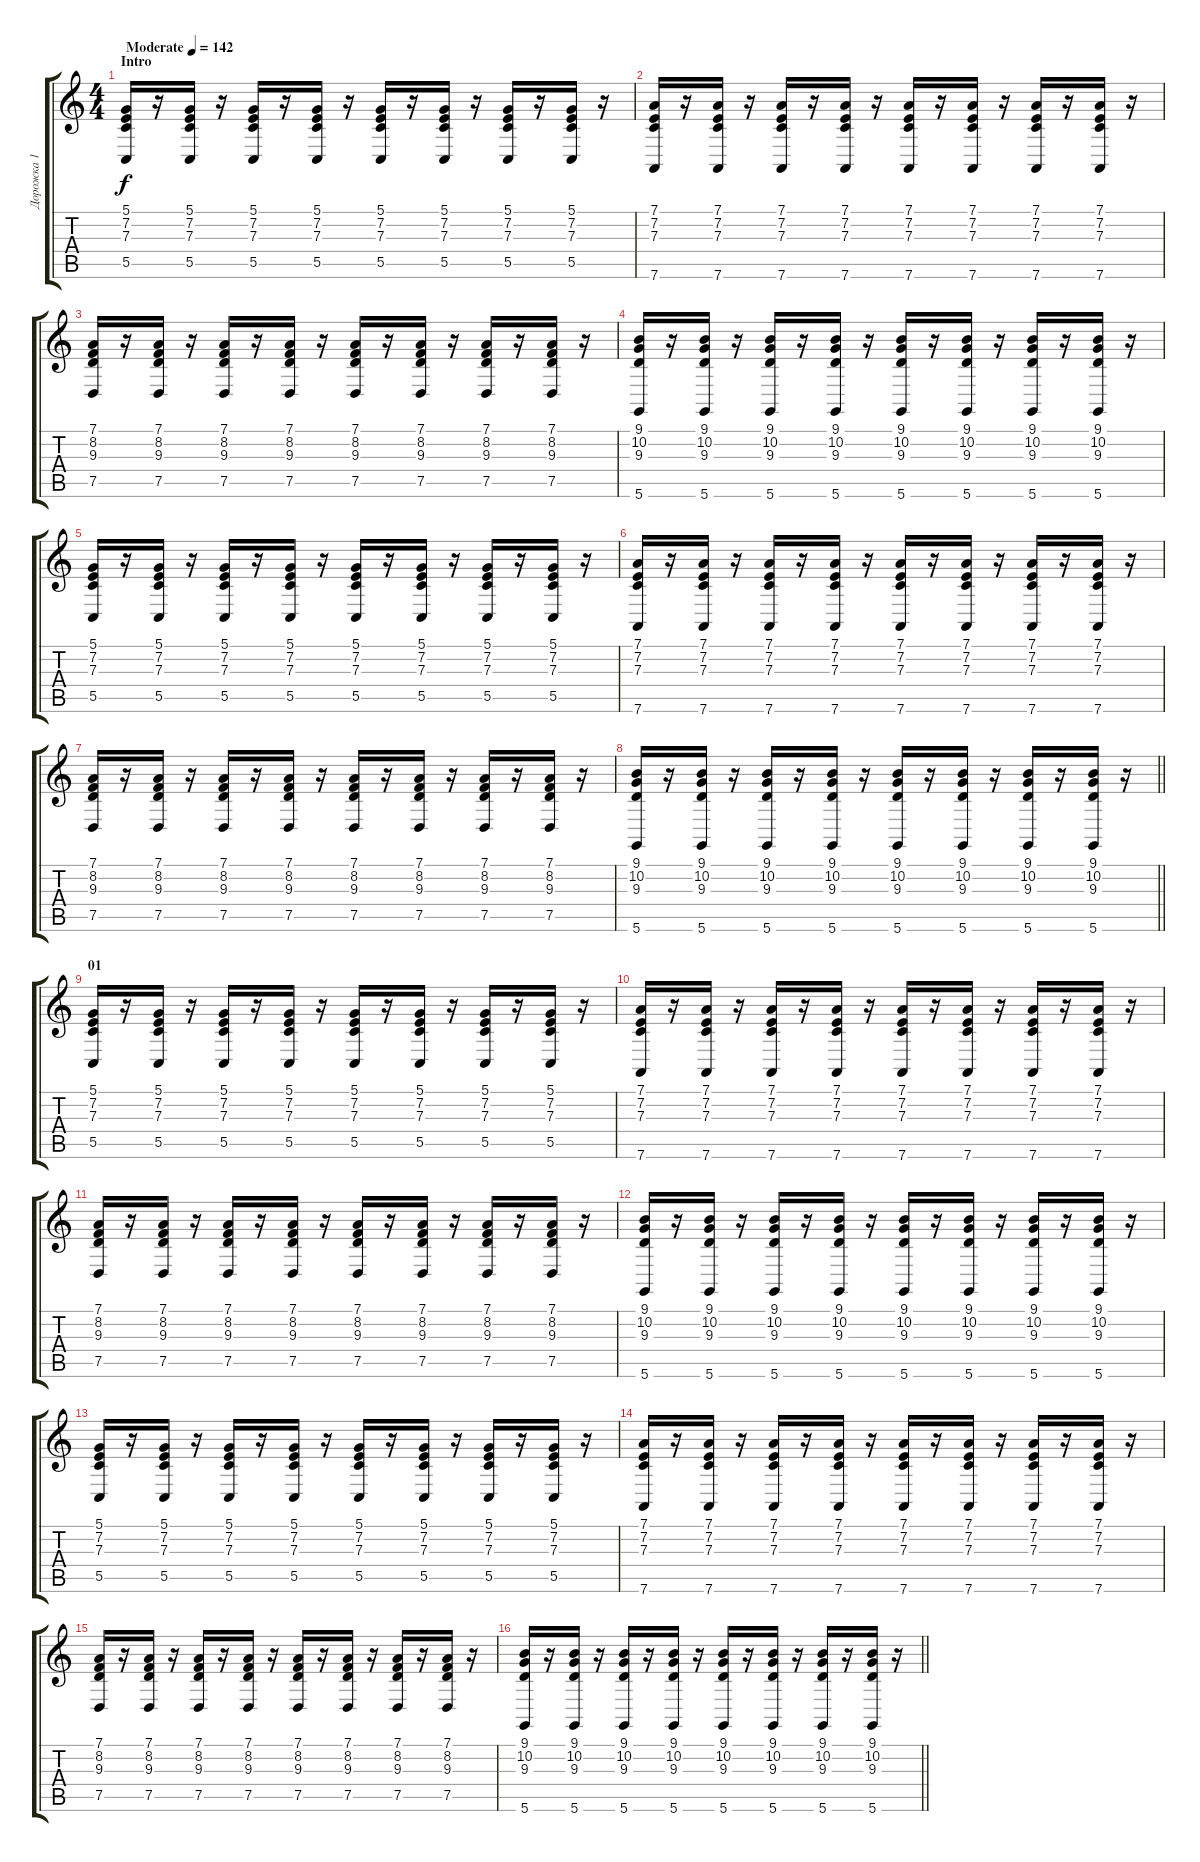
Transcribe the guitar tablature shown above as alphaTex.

\track ("Дорожка 1" "Дорожка 1") {instrument churchorgan}
\staff {score tabs}
\tuning (D4 A3 F3 C3 G2 D2) {hide}
\ts (4 4)
\section ("" "Intro")
\tempo (142 "Moderate")
\clef g2
\ks c
(5.1 7.2 7.3 5.5).16{dy f instrument churchorgan} r.16 (5.1 7.2 7.3 5.5).16 r.16 (5.1 7.2 7.3 5.5).16 r.16 (5.1 7.2 7.3 5.5).16 r.16 (5.1 7.2 7.3 5.5).16 r.16 (5.1 7.2 7.3 5.5).16 r.16 (5.1 7.2 7.3 5.5).16 r.16 (5.1 7.2 7.3 5.5).16 r.16 |
(7.1 7.2 7.3 7.6).16 r.16 (7.1 7.2 7.3 7.6).16 r.16 (7.1 7.2 7.3 7.6).16 r.16 (7.1 7.2 7.3 7.6).16 r.16 (7.1 7.2 7.3 7.6).16 r.16 (7.1 7.2 7.3 7.6).16 r.16 (7.1 7.2 7.3 7.6).16 r.16 (7.1 7.2 7.3 7.6).16 r.16 |
(7.1 8.2 9.3 7.5).16 r.16 (7.1 8.2 9.3 7.5).16 r.16 (7.1 8.2 9.3 7.5).16 r.16 (7.1 8.2 9.3 7.5).16 r.16 (7.1 8.2 9.3 7.5).16 r.16 (7.1 8.2 9.3 7.5).16 r.16 (7.1 8.2 9.3 7.5).16 r.16 (7.1 8.2 9.3 7.5).16 r.16 |
(9.1 10.2 9.3 5.6).16 r.16 (9.1 10.2 9.3 5.6).16 r.16 (9.1 10.2 9.3 5.6).16 r.16 (9.1 10.2 9.3 5.6).16 r.16 (9.1 10.2 9.3 5.6).16 r.16 (9.1 10.2 9.3 5.6).16 r.16 (9.1 10.2 9.3 5.6).16 r.16 (9.1 10.2 9.3 5.6).16 r.16 |
(5.1 7.2 7.3 5.5).16 r.16 (5.1 7.2 7.3 5.5).16 r.16 (5.1 7.2 7.3 5.5).16 r.16 (5.1 7.2 7.3 5.5).16 r.16 (5.1 7.2 7.3 5.5).16 r.16 (5.1 7.2 7.3 5.5).16 r.16 (5.1 7.2 7.3 5.5).16 r.16 (5.1 7.2 7.3 5.5).16 r.16 |
(7.1 7.2 7.3 7.6).16 r.16 (7.1 7.2 7.3 7.6).16 r.16 (7.1 7.2 7.3 7.6).16 r.16 (7.1 7.2 7.3 7.6).16 r.16 (7.1 7.2 7.3 7.6).16 r.16 (7.1 7.2 7.3 7.6).16 r.16 (7.1 7.2 7.3 7.6).16 r.16 (7.1 7.2 7.3 7.6).16 r.16 |
(7.1 8.2 9.3 7.5).16 r.16 (7.1 8.2 9.3 7.5).16 r.16 (7.1 8.2 9.3 7.5).16 r.16 (7.1 8.2 9.3 7.5).16 r.16 (7.1 8.2 9.3 7.5).16 r.16 (7.1 8.2 9.3 7.5).16 r.16 (7.1 8.2 9.3 7.5).16 r.16 (7.1 8.2 9.3 7.5).16 r.16 |
\barLineRight lightlight
(9.1 10.2 9.3 5.6).16 r.16 (9.1 10.2 9.3 5.6).16 r.16 (9.1 10.2 9.3 5.6).16 r.16 (9.1 10.2 9.3 5.6).16 r.16 (9.1 10.2 9.3 5.6).16 r.16 (9.1 10.2 9.3 5.6).16 r.16 (9.1 10.2 9.3 5.6).16 r.16 (9.1 10.2 9.3 5.6).16 r.16 |
\section ("" "01")
(5.1 7.2 7.3 5.5).16 r.16 (5.1 7.2 7.3 5.5).16 r.16 (5.1 7.2 7.3 5.5).16 r.16 (5.1 7.2 7.3 5.5).16 r.16 (5.1 7.2 7.3 5.5).16 r.16 (5.1 7.2 7.3 5.5).16 r.16 (5.1 7.2 7.3 5.5).16 r.16 (5.1 7.2 7.3 5.5).16 r.16 |
(7.1 7.2 7.3 7.6).16 r.16 (7.1 7.2 7.3 7.6).16 r.16 (7.1 7.2 7.3 7.6).16 r.16 (7.1 7.2 7.3 7.6).16 r.16 (7.1 7.2 7.3 7.6).16 r.16 (7.1 7.2 7.3 7.6).16 r.16 (7.1 7.2 7.3 7.6).16 r.16 (7.1 7.2 7.3 7.6).16 r.16 |
(7.1 8.2 9.3 7.5).16 r.16 (7.1 8.2 9.3 7.5).16 r.16 (7.1 8.2 9.3 7.5).16 r.16 (7.1 8.2 9.3 7.5).16 r.16 (7.1 8.2 9.3 7.5).16 r.16 (7.1 8.2 9.3 7.5).16 r.16 (7.1 8.2 9.3 7.5).16 r.16 (7.1 8.2 9.3 7.5).16 r.16 |
(9.1 10.2 9.3 5.6).16 r.16 (9.1 10.2 9.3 5.6).16 r.16 (9.1 10.2 9.3 5.6).16 r.16 (9.1 10.2 9.3 5.6).16 r.16 (9.1 10.2 9.3 5.6).16 r.16 (9.1 10.2 9.3 5.6).16 r.16 (9.1 10.2 9.3 5.6).16 r.16 (9.1 10.2 9.3 5.6).16 r.16 |
(5.1 7.2 7.3 5.5).16 r.16 (5.1 7.2 7.3 5.5).16 r.16 (5.1 7.2 7.3 5.5).16 r.16 (5.1 7.2 7.3 5.5).16 r.16 (5.1 7.2 7.3 5.5).16 r.16 (5.1 7.2 7.3 5.5).16 r.16 (5.1 7.2 7.3 5.5).16 r.16 (5.1 7.2 7.3 5.5).16 r.16 |
(7.1 7.2 7.3 7.6).16 r.16 (7.1 7.2 7.3 7.6).16 r.16 (7.1 7.2 7.3 7.6).16 r.16 (7.1 7.2 7.3 7.6).16 r.16 (7.1 7.2 7.3 7.6).16 r.16 (7.1 7.2 7.3 7.6).16 r.16 (7.1 7.2 7.3 7.6).16 r.16 (7.1 7.2 7.3 7.6).16 r.16 |
(7.1 8.2 9.3 7.5).16 r.16 (7.1 8.2 9.3 7.5).16 r.16 (7.1 8.2 9.3 7.5).16 r.16 (7.1 8.2 9.3 7.5).16 r.16 (7.1 8.2 9.3 7.5).16 r.16 (7.1 8.2 9.3 7.5).16 r.16 (7.1 8.2 9.3 7.5).16 r.16 (7.1 8.2 9.3 7.5).16 r.16 |
\barLineRight lightlight
(9.1 10.2 9.3 5.6).16 r.16 (9.1 10.2 9.3 5.6).16 r.16 (9.1 10.2 9.3 5.6).16 r.16 (9.1 10.2 9.3 5.6).16 r.16 (9.1 10.2 9.3 5.6).16 r.16 (9.1 10.2 9.3 5.6).16 r.16 (9.1 10.2 9.3 5.6).16 r.16 (9.1 10.2 9.3 5.6).16 r.16
